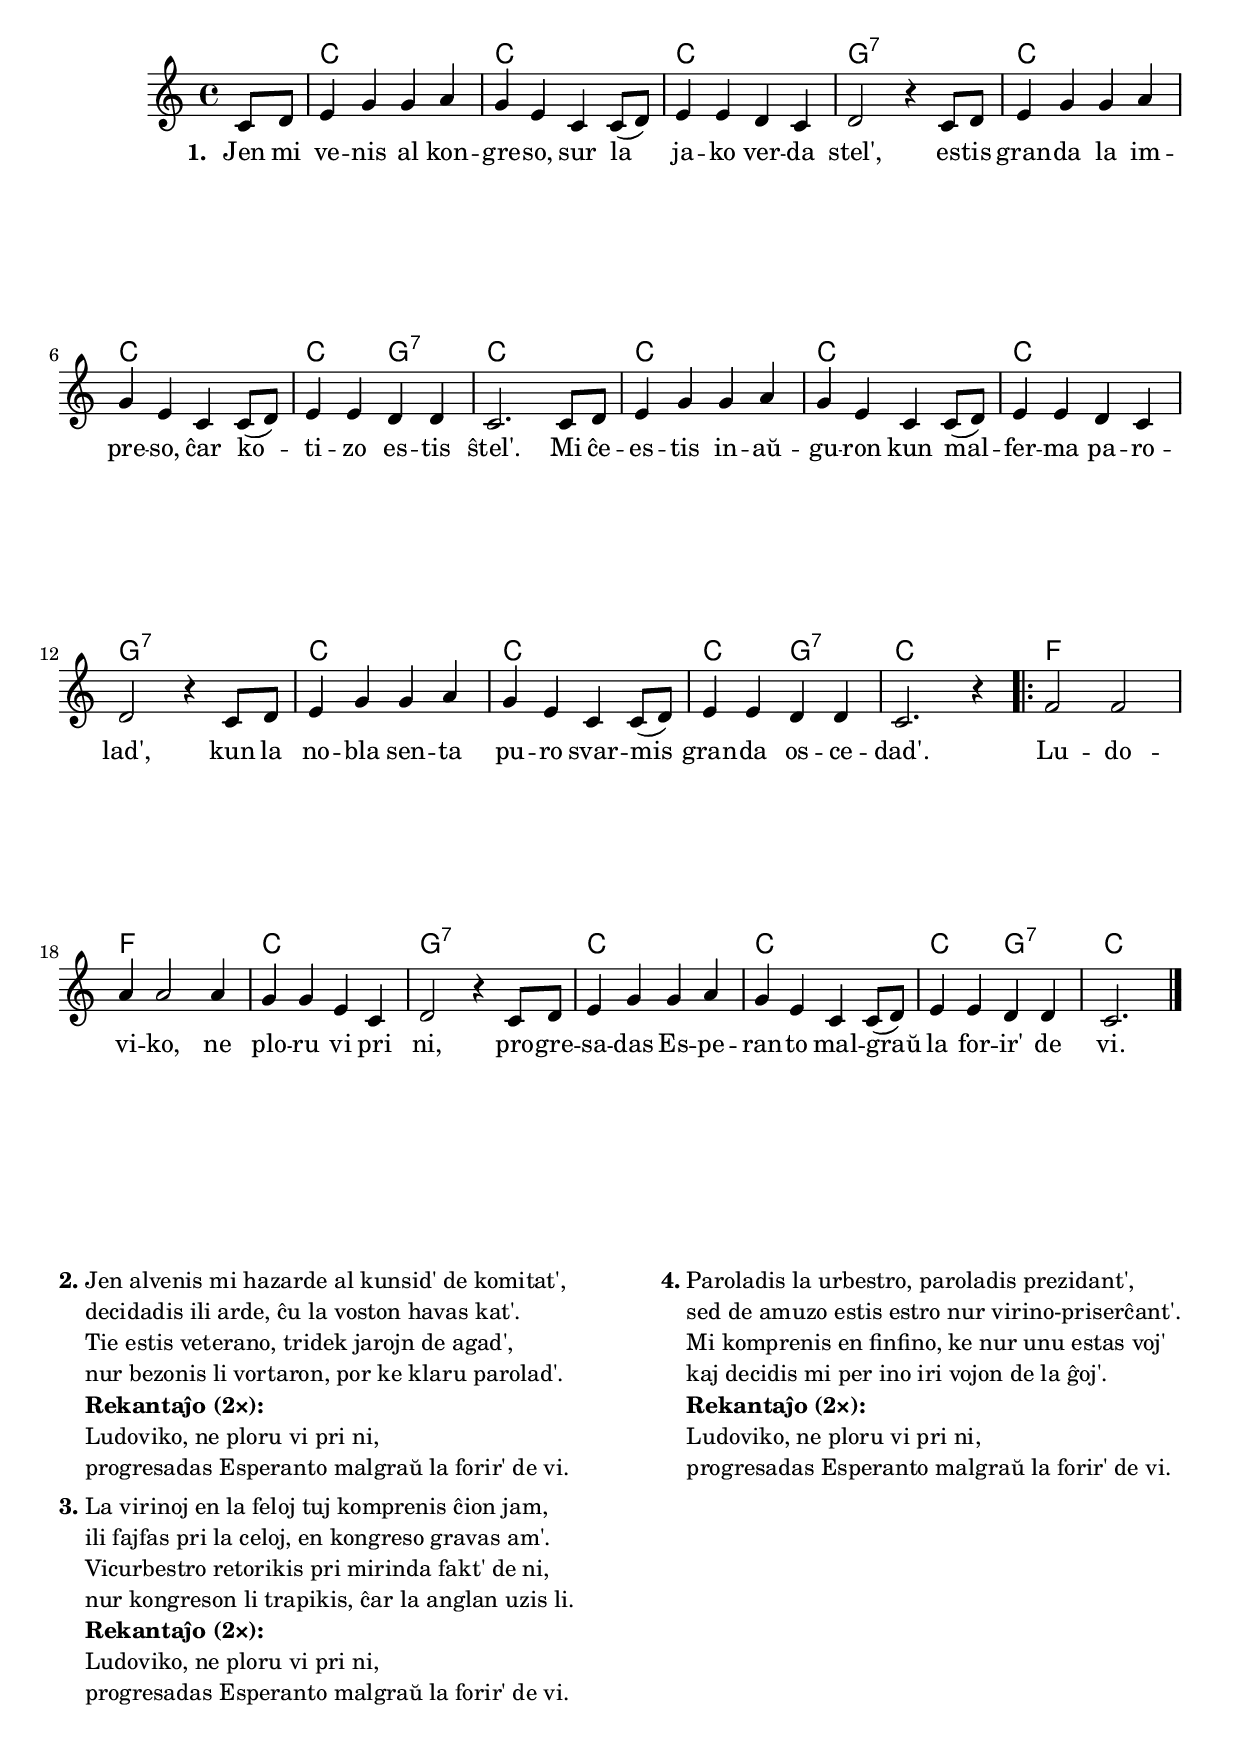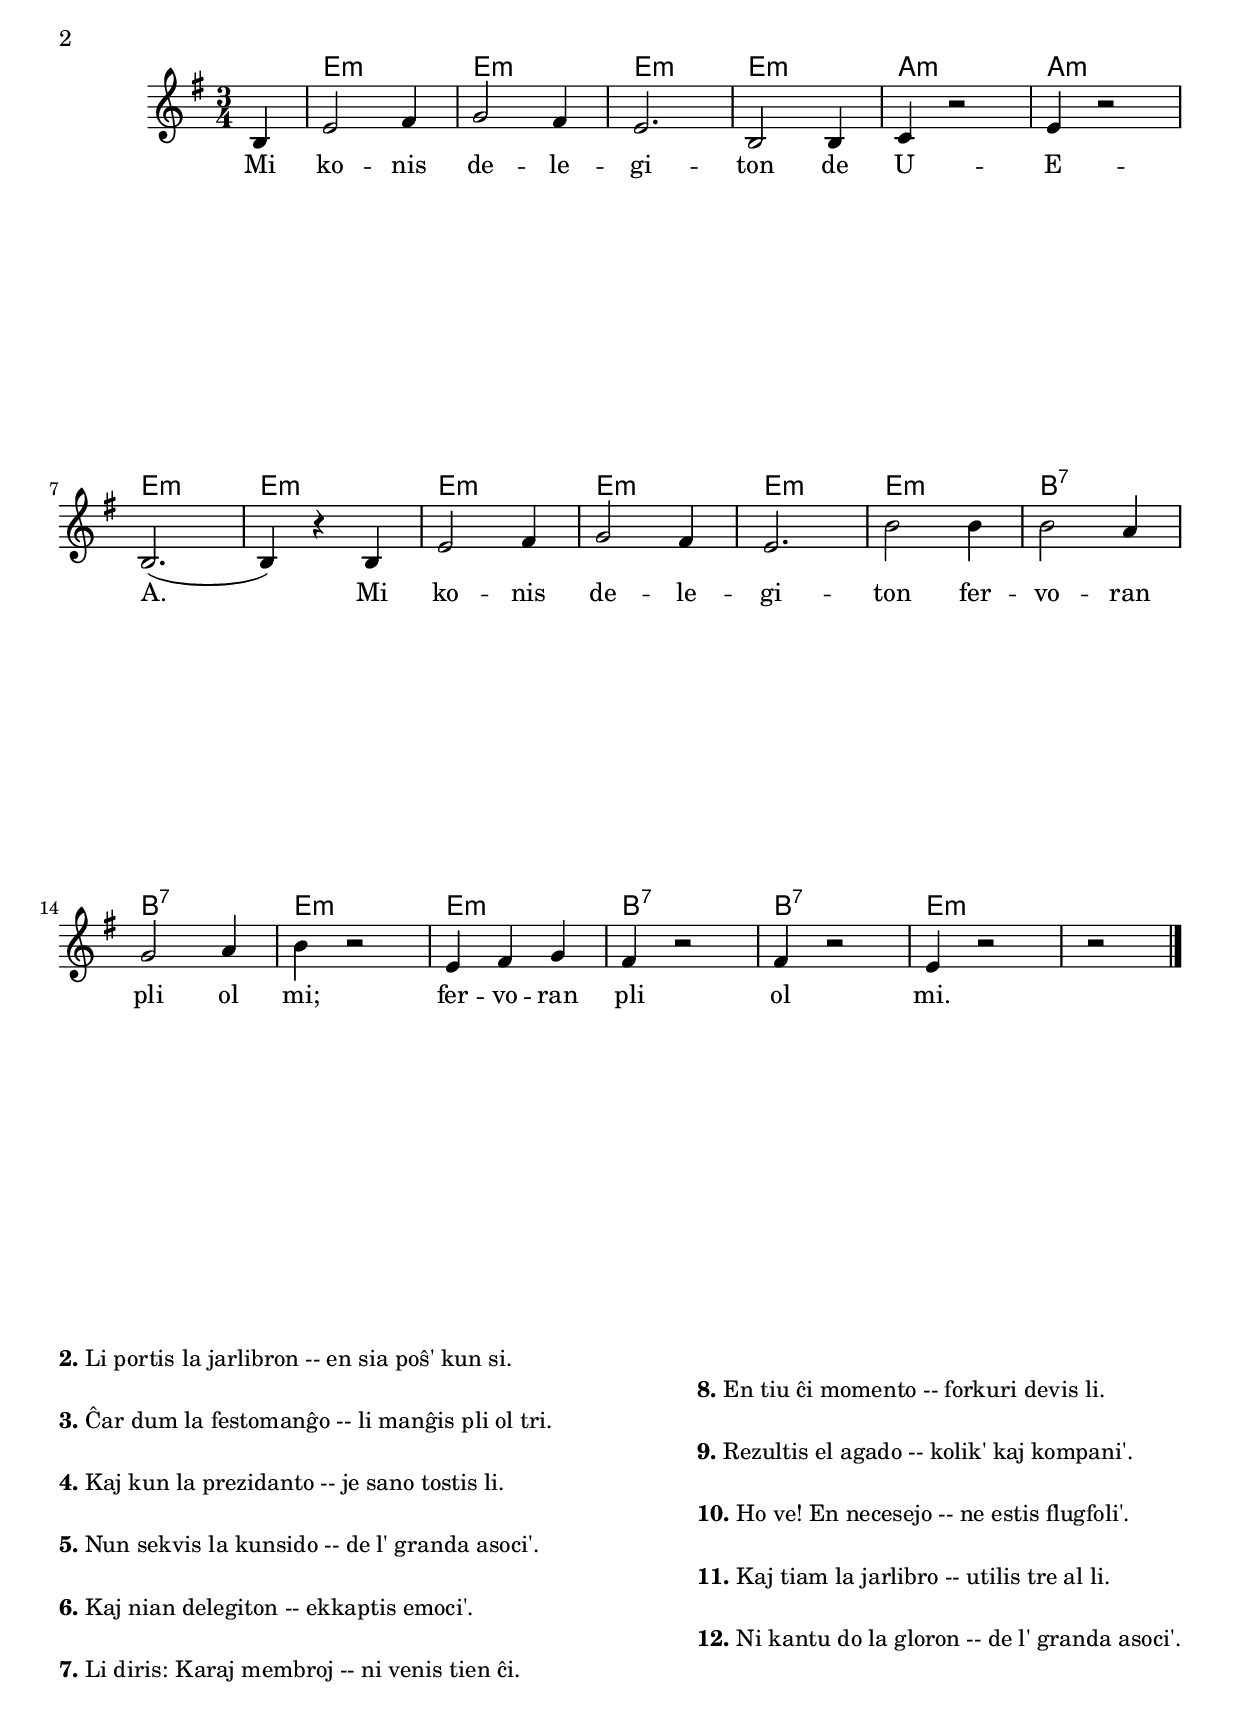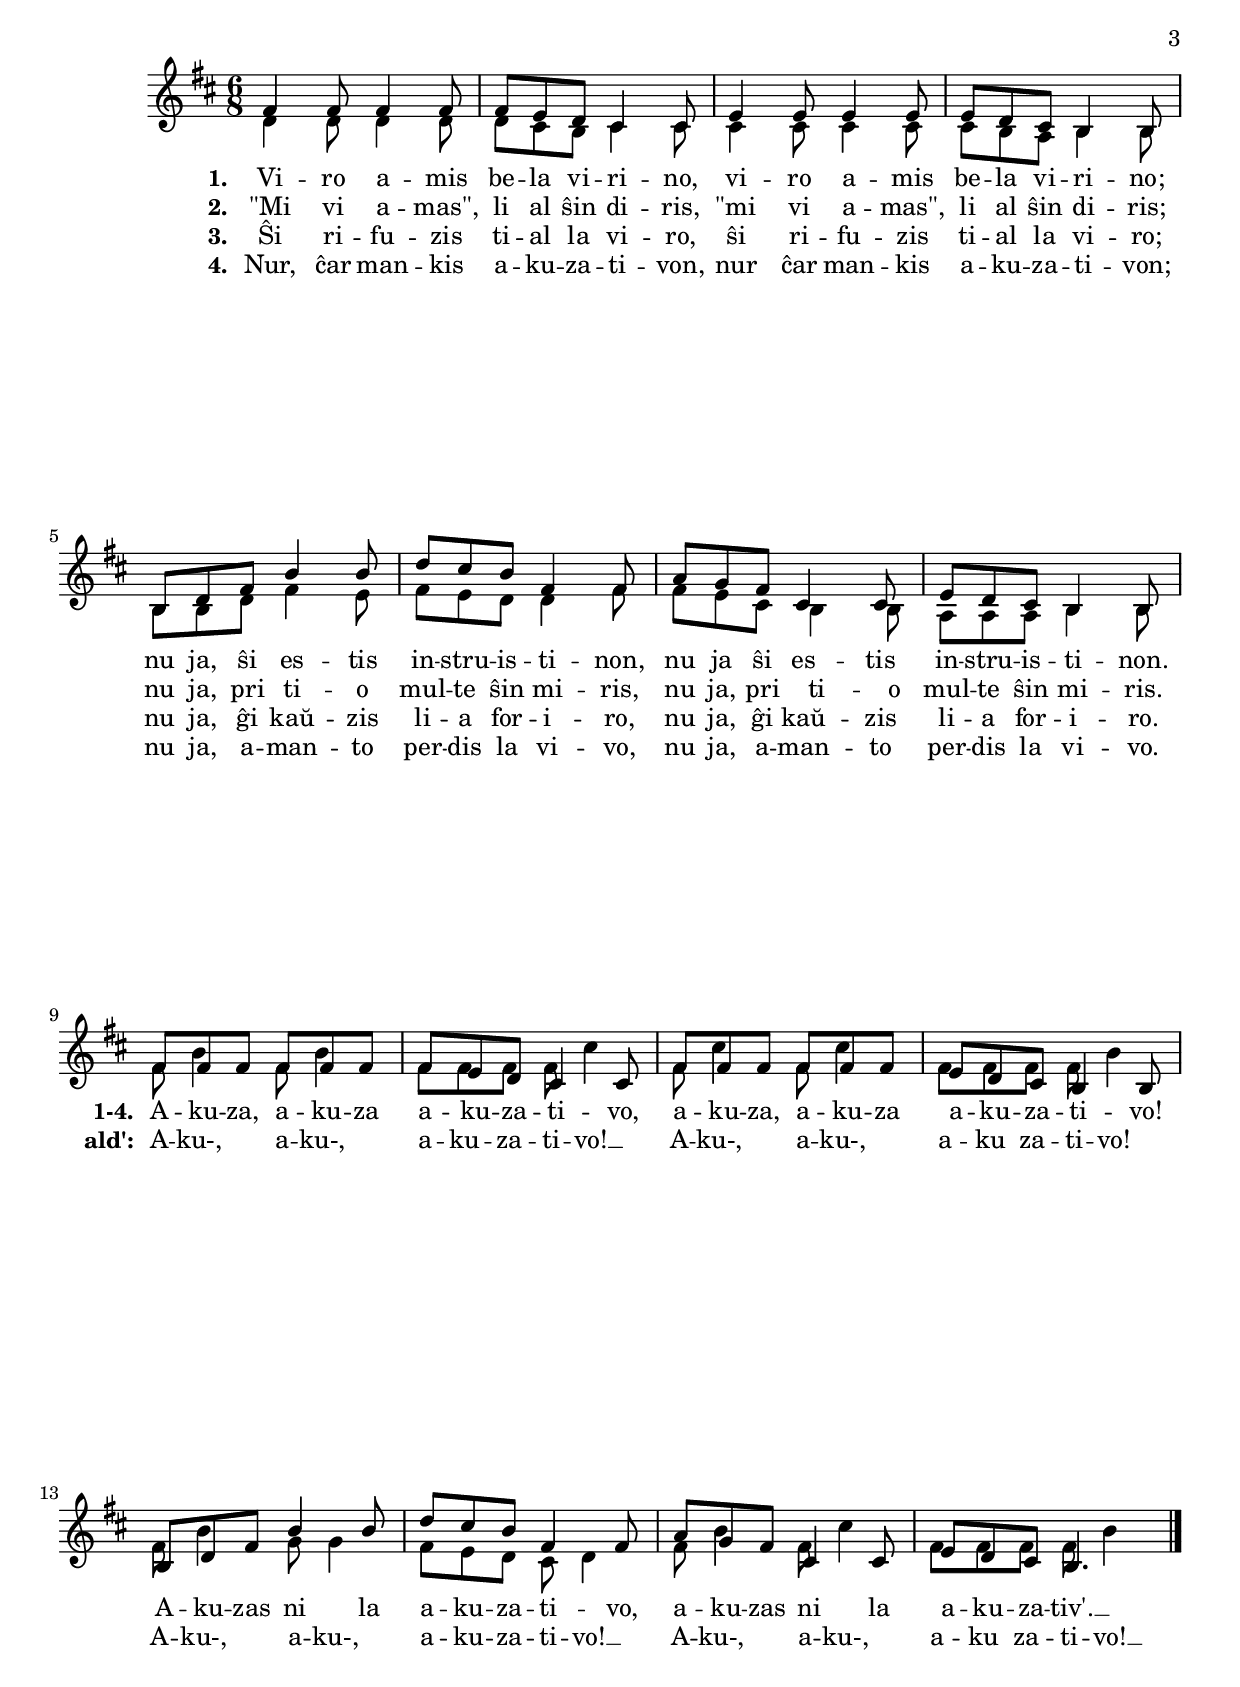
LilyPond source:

\version "2.20.0"

%\pageBreak

\version "2.20.0"

% ebla korekto: tridek jarojn da agad' (anstataŭ "de agad'")?
% ebla korekto: KantarViki havas nur "tridek jaroj", do sen la akuzativo, eble ĉar pli facile kanteblas
% ebla korekto: mirinda fak' de ni (anstataŭ "fakt'", laŭ KantarViki)

\tocItem \markup "Ludoviko"
\score {

	\header {
	title = "Ludoviko"
	subtitle = "Originala titolo: Oh, Susanna"
	subsubtitle = "Esperantigis Renato Corsetti" % laŭ KantarViki
	}
		
	\transpose c c' {
	<<\chords { 
		\set noChordSymbol = ""
		r4 c1 c c g:7 c c c2 g2:7 c1 c1 c c g:7 c c c2 g2:7 c1 f f c g:7  c c c2 g:7 c2.
	}

	\relative {
		\time 4/4
		\key c \major
	\partial 4
	c8 d e4 g g a g e c c8( d) e4 e d c d2 r4 c8 d e4 g g a g e c c8( d) e4 e d d c2. 
    c8 d e4 g g a g e c c8( d) e4 e d c d2 r4 c8 d e4 g g a g e c c8( d) e4 e d d c2. r4
	\repeat volta 2 { f2 f a4 a2 a4 g g e c d2 r4 c8 d e4 g g a g e c c8( d) e4 e d d c2. \bar "|." }
	} % relative
	\addlyrics { \set stanza = #"1. "
Jen mi ve -- nis al kon -- gre -- so, sur la ja -- ko ver -- da stel',
	es -- tis gran -- da la im -- pre -- so, ĉar ko -- ti -- zo es -- tis ŝtel'.
	Mi ĉe -- es -- tis in -- aŭ -- gu -- ron kun mal -- fer -- ma pa -- ro -- lad',
	kun la no -- bla sen -- ta pu -- ro svar -- mis gran -- da os -- ce -- dad'.
	Lu -- do -- vi -- ko, ne plo -- ru vi pri ni,
	pro -- gre -- sa -- das Es -- pe -- ran -- to mal -- graŭ la for -- ir' de vi. 
	}
>>
	} % transpose
} % score

% nun la aliaj strofoj

\markup {
  \fill-line {
    % \hspace #0.1 % moves the column off the left margin;
     % can be removed if space on the page is tight
     \column {
      \line { \bold "2."
        \column {
          "Jen alvenis mi hazarde al kunsid' de komitat', "
		"decidadis ili arde, ĉu la voston havas kat'."
		"Tie estis veterano, tridek jarojn de agad',"
		"nur bezonis li vortaron, por ke klaru parolad'."
 		{\bold "Rekantaĵo (2×):"} "Ludoviko, ne ploru vi pri ni," "progresadas Esperanto malgraŭ la forir' de vi."
           } % column
      } % line
	  \combine \null \vspace #0.1 % adds vertical spacing between verses
      \line { \bold "3."
        \column {
		"La virinoj en la feloj tuj komprenis ĉion jam,"
		"ili fajfas pri la celoj, en kongreso gravas am'."
		"Vicurbestro retorikis pri mirinda fakt' de ni,"
		"nur kongreson li trapikis, ĉar la anglan uzis li."
		{\bold "Rekantaĵo (2×):"} "Ludoviko, ne ploru vi pri ni," "progresadas Esperanto malgraŭ la forir' de vi."
        } % column
      } % line
    } % fill-line
    \hspace #0.1 % adds horizontal spacing between columns;
    \column {
      \line { \bold "4."
        \column {
		"Paroladis la urbestro, paroladis prezidant',"
		"sed de amuzo estis estro nur virino-priserĉant'."
		"Mi komprenis en finfino, ke nur unu estas voj'"
		"kaj decidis mi per ino iri vojon de la ĝoj'."
		{\bold "Rekantaĵo (2×):"} "Ludoviko, ne ploru vi pri ni," "progresadas Esperanto malgraŭ la forir' de vi."
        } % column
      } % line
	} % column
	} % fill-line
} % markup	

\pageBreak
\version "2.20.0"

\score {
	\header {
	title = "La glorkanto de UEA"
	subsubtitle = "Verkinto: nekonata"
	}
	
	\transpose c a {
	<<\chords {
  		\set noChordSymbol = ""
		  r4 g2.:m g:m g:m g:m c:m  c:m  g:m  g:m  g:m  g:m  g:m  g:m  d:7 d:7  g:m  g:m d:7 d:7  g:m
                               } % chords
	\relative {
		\time 3/4
		\key g \minor
		\partial 4
	\autoBeamOff
	d4 g2 a4 bes2 a4 g2. d2 d4 es r2 g4 r2 d2.( d4) r d g2 a4 bes2 a4 g2. d'2 d4 d2 c4 bes2 c4 d r2 g,4 a bes  a4 r2 a4 r2 g4 r2 r2 
       \bar "|." 
	\autoBeamOn
	} % relative
	\addlyrics {
Mi ko -- nis de -- le -- gi -- ton de U -- E -- A.
Mi ko -- nis de -- le -- gi -- ton fer -- vo -- ran pli ol mi;
fer -- vo -- ran pli ol mi.
	} %addlyrics
>>
	} % transpose
} % score


\markup {
  \fill-line {
    % \hspace #0.1 % moves the column off the left margin;
     % can be removed if space on the page is tight
     \column {
      \line { \bold "2."
        \column {
		"Li portis la jarlibron -- en sia poŝ' kun si."
           } % column
      } % line
	  \combine \null \vspace #0.05 % adds vertical spacing between verses
      \line { \bold "3."
        \column {
		"Ĉar dum la festomanĝo -- li manĝis pli ol tri."
        } % column
      } % line
      \combine \null \vspace #0.05 % adds vertical spacing between verses
      \line { \bold "4."
        \column {
		"Kaj kun la prezidanto -- je sano tostis li."
        } % column
      } % line
      \combine \null \vspace #0.05 % adds vertical spacing between verses
      \line { \bold "5."
        \column {
		"Nun sekvis la kunsido -- de l' granda asoci'."
        } % column
      } % line     
    \combine \null \vspace #0.05 % adds vertical spacing between verses
      \line { \bold "6."
        \column {
		"Kaj nian delegiton -- ekkaptis emoci'."
        } % column
      } % line     
    \combine \null \vspace #0.1 % adds vertical spacing between verses
      \line { \bold "7."
        \column {
		"Li diris: Karaj membroj -- ni venis tien ĉi."
        } % column
      } % line     
           }
      \column {
    \combine \null \vspace #0.1 % adds vertical spacing between verses
      \line { \bold "8."
        \column {
		"En tiu ĉi momento -- forkuri devis li."
        } % column
      } % line     
    \combine \null \vspace #0.1 % adds vertical spacing between verses
      \line { \bold "9."
        \column {
		"Rezultis el agado -- kolik' kaj kompani'."
        } % column
      } % line     
     \combine \null \vspace #0.1 % adds vertical spacing between verses
      \line { \bold "10."
        \column {
		"Ho ve! En necesejo -- ne estis flugfoli'."
        } % column
      } % line     
   \combine \null \vspace #0.1 % adds vertical spacing between verses
      \line { \bold "11."
        \column {
		"Kaj tiam la jarlibro -- utilis tre al li."
        } % column
      } % line     
    \combine \null \vspace #0.1 % adds vertical spacing between verses
      \line { \bold "12."
        \column {
		"Ni kantu do la gloron -- de l' granda asoci'."
                " "
                " "
        } % column
      } % line   
      } %column
    } % fill-line
} % markup	

\pageBreak
\version "2.20.0"

% eble devas esti: nu ja, amanton(!) perdis la vivo

\tocItem \markup "La balado de l' akuzativo"
\score {
	\header {
	  title = "La balado de l' akuzativo"
	  composer = "muziko laŭ Tumbalalajko"
	  subsubtitle = "Volframo Distel' laŭ ideo de Edi Werner"
	}
	

    \new ChoirStaff <<
      \new Staff <<
	\transpose c c' {
	  \relative {
	    \time 6/8
	    \key d \major
   	    \autoBeamOff
	    <<
	    \new Voice = "soprano"
	    { \voiceOne
	      fis4 fis8 fis4 fis8 fis8 e d cis4 cis8 e4 e8 e4 e8 e d cis b4 b8
	      b d fis b4 b8 d cis b fis4 fis8 a g fis cis4 cis8 e d cis b4 b8
	      % rekantaĵo
	      fis' fis fis fis fis fis fis e d cis4 cis8  fis fis fis fis fis fis e d cis b4 b8
	      b d fis b4 b8 d cis b fis4 fis8 a g fis cis4 cis8 e d cis b4.
	    } % voiceOne
	    %\\
	    \new Voice = "aldo"
	    { \voiceTwo
	      d4 d8 d4 d8 d cis b cis4 cis8 cis4 cis8 cis4 cis8 cis b a b4 b8
	      b b d fis4 e8 fis e d d4 fis8 fis e cis b4 b8 a a a b4 b8
	      % rekantaĵo
	      fis' b4 fis8 b4 fis8 fis fis fis cis'4 fis,8 cis'4 fis,8 cis'4 fis,8 fis fis fis b4
	      fis8 b4 g8 g4 fis8 e d cis d4 fis8 b4 fis8 cis'4 fis,8 fis fis fis b4
	    } % voiceTwo
	    >>
	    \bar "|." 
	    \autoBeamOn
	  } % relative
	} % transpose
	 \new Lyrics \lyricsto "soprano" {
				%\addlyrics {
	   \set stanza = #"1. "
	   Vi -- ro a -- mis be -- la vi -- ri -- no, vi -- ro a -- mis be -- la vi -- ri -- no;
	   nu ja, ŝi es -- tis in -- stru -- is -- ti -- non, nu ja ŝi es -- tis in -- stru -- is -- ti -- non.
	  % rekantaĵo
	   \set stanza = #"1-4. "
	   A -- ku -- za, a -- ku -- za a -- ku -- za -- ti -- vo,
	   a -- ku -- za, a -- ku -- za a -- ku -- za -- ti -- vo!
	   A -- ku -- zas ni la a -- ku -- za -- ti -- vo, a -- ku -- zas ni la a -- ku -- za -- tiv'. __
	} % lyrics
				%	\addlyrics {
	\new Lyrics \lyricsto "aldo" {
	\set stanza = #"2. "
	"\"Mi" vi a -- "mas\"," li al ŝin di -- ris, "\"mi" vi a -- "mas\"," li al ŝin di -- ris;
	nu ja, pri ti -- o mul -- te ŝin mi -- ris, nu ja, pri ti -- o mul -- te ŝin mi -- ris.
				% rekantaĵo
	\set stanza = #"ald': "
	A -- ku-, a -- ku-, a -- ku -- za -- ti -- vo! __ A -- ku-, a -- ku-, a -- ku za -- ti -- vo!
		A -- ku-, a -- ku-, a -- ku -- za -- ti -- vo! __ A -- ku-, a -- ku-, a -- ku za -- ti -- vo! __
	} %lyrics
	\new Lyrics \lyricsto "soprano"	 {
	 \set stanza = #"3. "
	 Ŝi ri -- fu -- zis ti -- al la vi -- ro, ŝi ri -- fu -- zis ti -- al la vi -- ro;
	 nu ja, ĝi kaŭ -- zis li -- a for -- i -- ro, nu ja, ĝi kaŭ -- zis li -- a for -- i -- ro.
		   } %lyrics

	\new Lyrics \lyricsto "soprano"	 {
	 \set stanza = #"4. "
	 Nur, ĉar man -- kis a -- ku -- za -- ti -- von, nur ĉar man -- kis a -- ku -- za -- ti -- von;
	 nu ja, a -- man -- to per -- dis la vi -- vo, nu ja, a -- man -- to per -- dis la vi -- vo.
		   } %lyrics
	
	  >> % Staff
     
     >> % ChoirStaff
      } % score




\pageBreak
\tocItem \markup "Sola"
\score {
	\header {
	title = "Sola"
        subsubtitle = "Kim J. Henriksen (Amplifiki, Esperanto Desperado)"
	}
  % jen truko por aperigi kanta(j)n titolo(j)n ankaŭ kiam mankas notoj:
  \layout { #(layout-set-staff-size 0) }
  \new Staff \with { \remove Staff_symbol_engraver } {
    \omit Staff.Clef \omit Staff.BarLine \omit Staff.TimeSignature \omit Score.BarNumber { s1 }
    } % staff
}

\markup {
% \combine \null \vspace #0.3 % adds vertical spacing between verses
      
\fill-line {
  \column {
     \line { \bold "1."
       \column {
         "Mi pagis kotizon al IJK, sed nenio restis por la vojaĝ'."
         "Mi pensis ke tio tute ne gravas,"
         "kaj iris al la voj' kun mia pakaĵ'."
         "Mi levis la manon, ridetis al la ŝoforoj,"
         "sed neniu haltis kaj kunportis min."
         "Post ses horoj en pluvo kaj vento mi frostis tiel..."
         "Ĉiuj aŭtomobiloj preterpasis min tiel rapide kaj mi sentis min"
         "Sola, sola, so-la, sentis min sola, sola, so-la."
         } % column
      } % line
     \combine \null \vspace #0.1 % adds vertical spacing between verses
     \line { \bold "2."
       \column {
         "Mi venis finfine al la kongreso kaj tie renkontiĝis kun karaj amikoj."
         "Ni kisis, brakumis kaj estis gajaj."
         "Nun mi estas kun fratoj kaj fratinoj de la tuta mondo kaj ne"
         "Sola, sola, so-la, sola, sola, so-la."
         } % column
      } % line
     \combine \null \vspace #0.1 % adds vertical spacing between verses
     \line { \bold "3."
       \column {
         "Ĉar ĉi tie, mi pensas, estas bonega etoso, paco kaj amikeco"
         "kaj mi kredas ke neniu ĉi tie sin sentas"
         "malgaja, malbela, malamata kaj certe ne"
         "Sola, sola, so-la, certe ne sola, sola, so-la."
         } % column
      } % line
     \combine \null \vspace #0.1 % adds vertical spacing between verses
     \line { \bold "4."
       \column {
         "Poste ni ĉiuj vojaĝis hejmen al niaj landoj en la tuta mond'."
         "Kaj nun mi pensas pri miaj geamikoj"
         "kaj sentas min iom malĝoja, malgaja kaj iom"
         "Sola, sola, so-la, iom sola, sola, so-la."
         } % column
      } % line
     \combine \null \vspace #0.1 % adds vertical spacing between verses
     \line { \bold "5."
       \column {
         "Imagu se ĉiuj homoj en la tuta mondo lernus Esperanton."
         "Povus esti, ke tiam neniu iam iel ie sentus sin"
         "Sola, sola, so-la, sentus sin sola, sola, so-la."
         } % column
      } % line
    } % column
  } % fill-line
} % markup	

